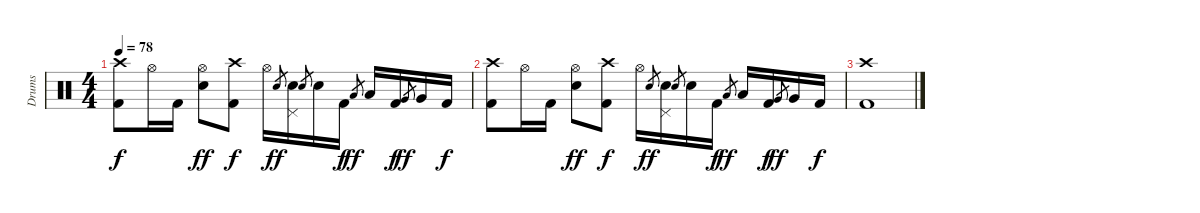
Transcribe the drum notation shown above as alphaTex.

\track ("Drums" "Drums") {instrument percussion}
\staff {score}
\articulation defaults
\ts (4 4)
\tempo 78
\clef neutral
\ks c
("Crash high (hit)" "Kick (hit) 2").8{dy f} "Hi-Hat (open)".16 "Kick (hit) 2".16 ("Hi-Hat (open)" "Snare (hit) 2").8{dy ff} ("Crash high (hit)" "Kick (hit) 2").8{dy f} "Hi-Hat (open)".16 "Snare (hit) 2".8{gr dy ff} ("Pedal Hi-Hat (hit)" "Snare (hit) 2").16 "Snare (hit) 2".8{gr} "Snare (hit) 2".16 "Kick (hit) 2".16{dy f} "Low Tom (hit)".8{gr dy ff} "Low Tom (hit)".16 "Kick (hit) 2".16{dy f} "Very Low Tom (hit)".8{gr dy ff} "Very Low Tom (hit)".16 "Kick (hit) 2".16{dy f} |
("Crash high (hit)" "Kick (hit) 2").8 "Hi-Hat (open)".16 "Kick (hit) 2".16 ("Hi-Hat (open)" "Snare (hit) 2").8{dy ff} ("Crash high (hit)" "Kick (hit) 2").8{dy f} "Hi-Hat (open)".16 "Snare (hit) 2".8{gr dy ff} ("Pedal Hi-Hat (hit)" "Snare (hit) 2").16 "Snare (hit) 2".8{gr} "Snare (hit) 2".16 "Kick (hit) 2".16{dy f} "Low Tom (hit)".8{gr dy ff} "Low Tom (hit)".16 "Kick (hit) 2".16{dy f} "Very Low Tom (hit)".8{gr dy ff} "Very Low Tom (hit)".16 "Kick (hit) 2".16{dy f} |
("Crash high (hit)" "Kick (hit) 2").1
